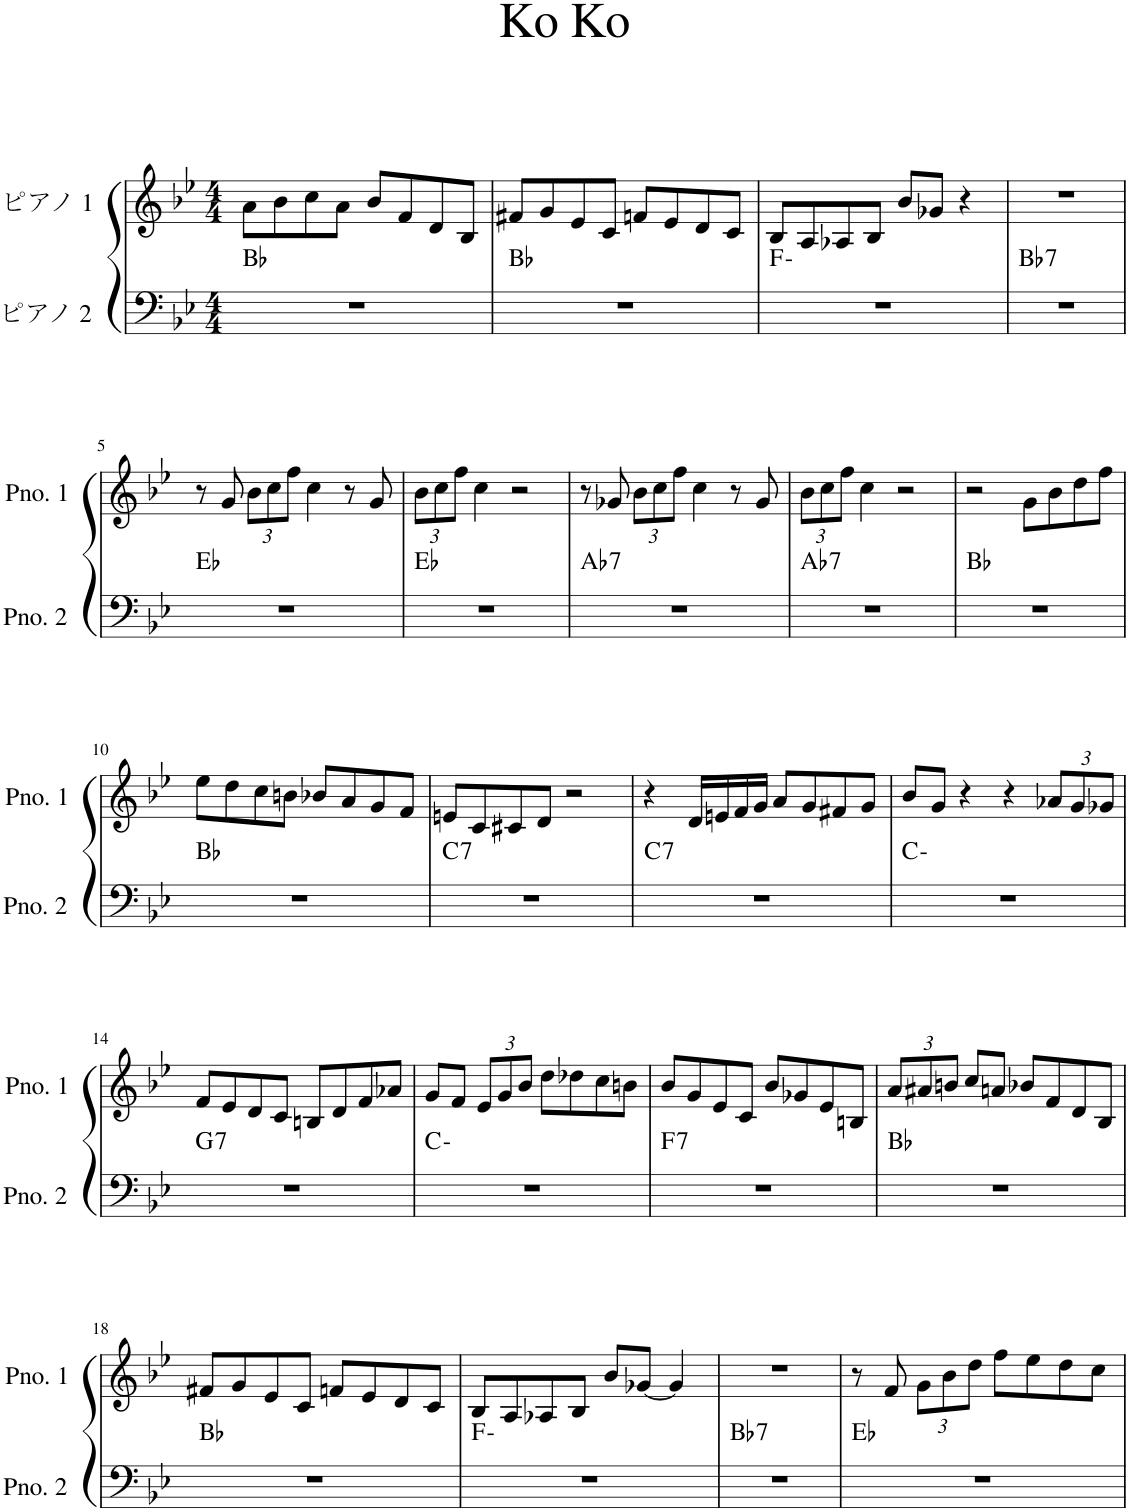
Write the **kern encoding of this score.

**kern	**harte	**kern
*part2	*part2	*part1
*staff2	*	*staff1
*I"ピアノ 2	*	*I"ピアノ 1
*clefF4	*	*clefG2
*k[b-e-]	*	*k[b-e-]
*M4/4	*	*M4/4
=1	=1	=1
1r	Bb:maj	8a\L
.	.	8b-\
.	.	8cc\
.	.	8a\J
.	.	8b-/L
.	.	8f/
.	.	8d/
.	.	8B-/J
=2	=2	=2
1r	Bb:maj	8f#X/L
.	.	8g/
.	.	8e-/
.	.	8c/J
.	.	8fn/L
.	.	8e-/
.	.	8d/
.	.	8c/J
=3	=3	=3
1r	F:min	8B-/L
.	.	8A/
.	.	8A-X/
.	.	8B-/J
.	.	8b-/L
.	.	8g-X/J
.	.	4r
=4	=4	=4
!	!LO:H:kt=7	!
1r	Bb:7	1r
!!LO:LB:g=z
=5	=5	=5
1r	Eb:maj	8r
.	.	8g/
*	*	*Xbrackettup
.	.	12b-\L
.	.	12cc\
.	.	12ff\J
.	.	4cc\
.	.	8r
.	.	8g/
=6	=6	=6
1r	Eb:maj	12b-\L
.	.	12cc\
.	.	12ff\J
.	.	4cc\
.	.	2r
=7	=7	=7
!	!LO:H:kt=7	!
1r	Ab:7	8r
.	.	8g-X/
.	.	12b-\L
.	.	12cc\
.	.	12ff\J
.	.	4cc\
.	.	8r
.	.	8g-/
=8	=8	=8
!	!LO:H:kt=7	!
1r	Ab:7	12b-\L
.	.	12cc\
.	.	12ff\J
.	.	4cc\
.	.	2r
=9	=9	=9
1r	Bb:maj	2r
.	.	8g\L
.	.	8b-\
.	.	8dd\
.	.	8ff\J
!!LO:LB:g=z
=10	=10	=10
1r	Bb:maj	8ee-\L
.	.	8dd\
.	.	8cc\
.	.	8bn\J
.	.	8b-X/L
.	.	8a/
.	.	8g/
.	.	8f/J
=11	=11	=11
!	!LO:H:kt=7	!
1r	C:7	8en/L
.	.	8c/
.	.	8c#X/
.	.	8d/J
.	.	2r
=12	=12	=12
!	!LO:H:kt=7	!
1r	C:7	4r
.	.	16d/LL
.	.	16en/
.	.	16f/
.	.	16g/JJ
.	.	8a/L
.	.	8g/
.	.	8f#X/
.	.	8g/J
=13	=13	=13
1r	C:min	8b-/L
.	.	8g/J
.	.	4r
.	.	4r
.	.	12a-X/L
.	.	12g/
.	.	12g-X/J
!!LO:LB:g=z
=14	=14	=14
!	!LO:H:kt=7	!
1r	G:7	8f/L
.	.	8e-/
.	.	8d/
.	.	8c/J
.	.	8Bn/L
.	.	8d/
.	.	8f/
.	.	8a-X/J
=15	=15	=15
1r	C:min	8g/L
.	.	8f/J
.	.	12e-/L
.	.	12g/
.	.	12b-/J
.	.	8dd\L
.	.	8dd-X\
.	.	8cc\
.	.	8bn\J
=16	=16	=16
!	!LO:H:kt=7	!
1r	F:7	8b-/L
.	.	8g/
.	.	8e-/
.	.	8c/J
.	.	8b-/L
.	.	8g-X/
.	.	8e-/
.	.	8Bn/J
=17	=17	=17
1r	Bb:maj	12a/L
.	.	12a#X/
.	.	12bn/J
.	.	8cc/L
.	.	8an/J
.	.	8b-X/L
.	.	8f/
.	.	8d/
.	.	8B-/J
!!LO:LB:g=z
=18	=18	=18
1r	Bb:maj	8f#X/L
.	.	8g/
.	.	8e-/
.	.	8c/J
.	.	8fn/L
.	.	8e-/
.	.	8d/
.	.	8c/J
=19	=19	=19
1r	F:min	8B-/L
.	.	8A/
.	.	8A-X/
.	.	8B-/J
.	.	8b-/L
.	.	[8g-X/J
.	.	4g-/]
=20	=20	=20
!	!LO:H:kt=7	!
1r	Bb:7	1r
=21	=21	=21
1r	Eb:maj	8r
.	.	8f/
.	.	12g\L
.	.	12b-\
.	.	12dd\J
.	.	8ff\L
.	.	8ee-\
.	.	8dd\
.	.	8cc\J
=	=	=
*-	*-	*-
